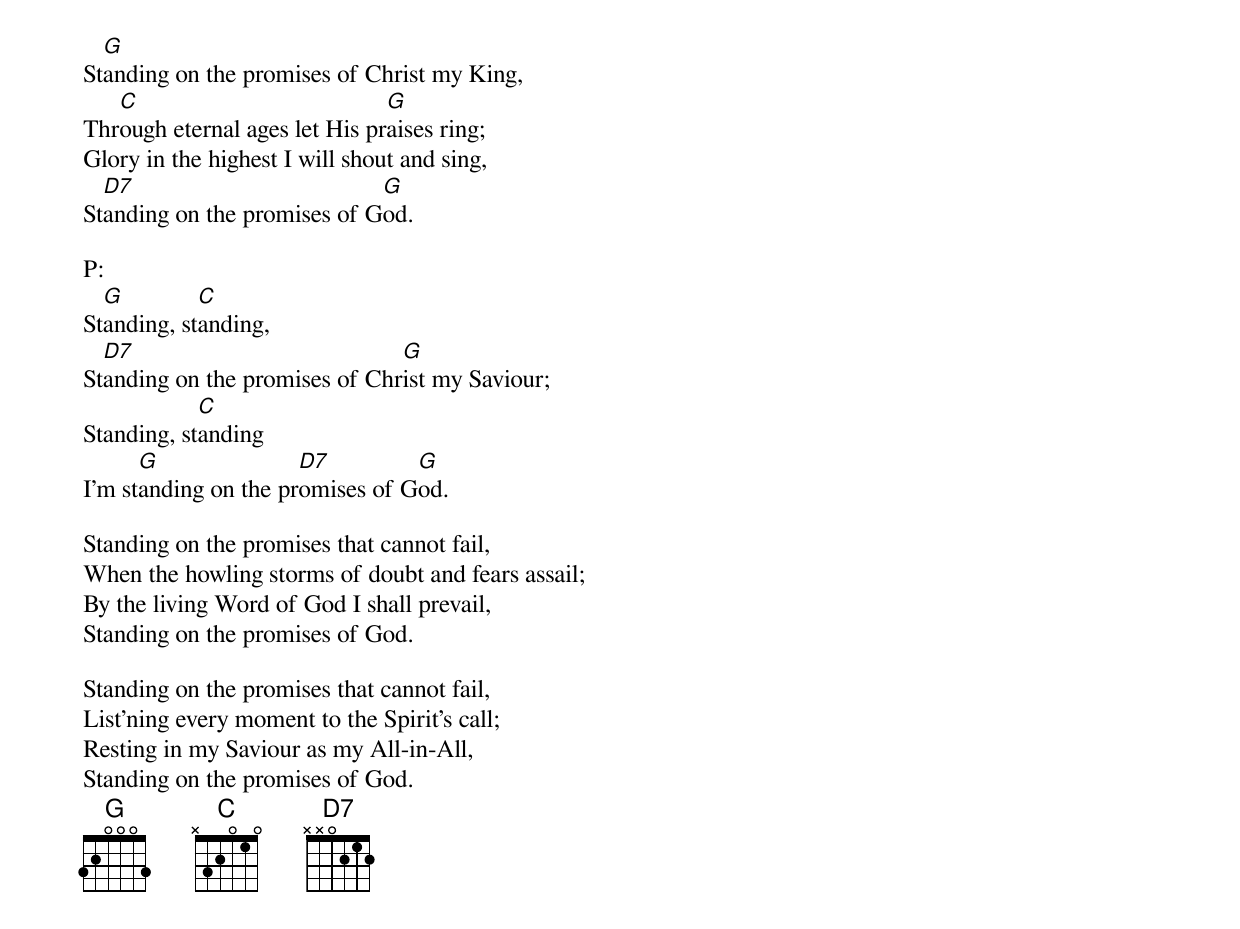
St[G]anding on the promises of Christ my King,
Thr[C]ough eternal ages let His pr[G]aises ring;
Glory in the highest I will shout and sing,
St[D7]anding on the promises of G[G]od.

P:
St[G]anding, st[C]anding,
St[D7]anding on the promises of Chr[G]ist my Saviour;
Standing, st[C]anding
I'm st[G]anding on the pr[D7]omises of G[G]od.

Standing on the promises that cannot fail,
When the howling storms of doubt and fears assail;
By the living Word of God I shall prevail,
Standing on the promises of God.

Standing on the promises that cannot fail,
List'ning every moment to the Spirit's call;
Resting in my Saviour as my All-in-All,
Standing on the promises of God.
